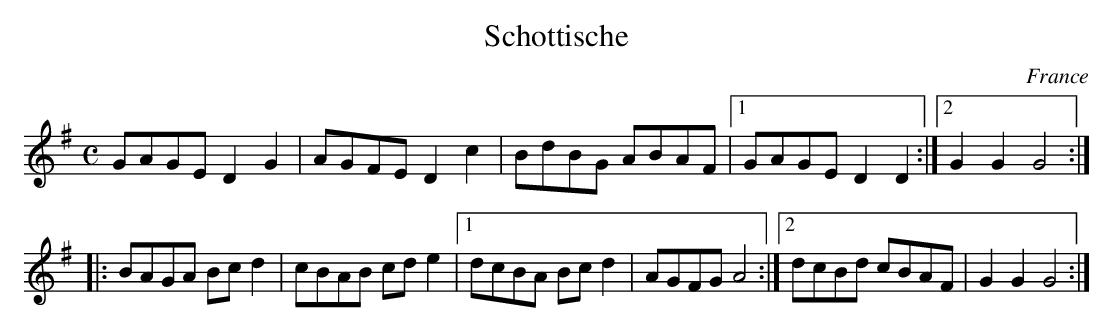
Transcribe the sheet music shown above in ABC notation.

X:1
T:Schottische
M:C
O:France
K:G
GAGED2G2|AGFED2c2|BdBG ABAF\
|1 GAGED2D2:|2 G2G2G4::
BAGA Bcd2|cBAB cde2\
|1 dcBA Bcd2|AGFGA4:|2 dcBd cBAF|G2G2G4:|
